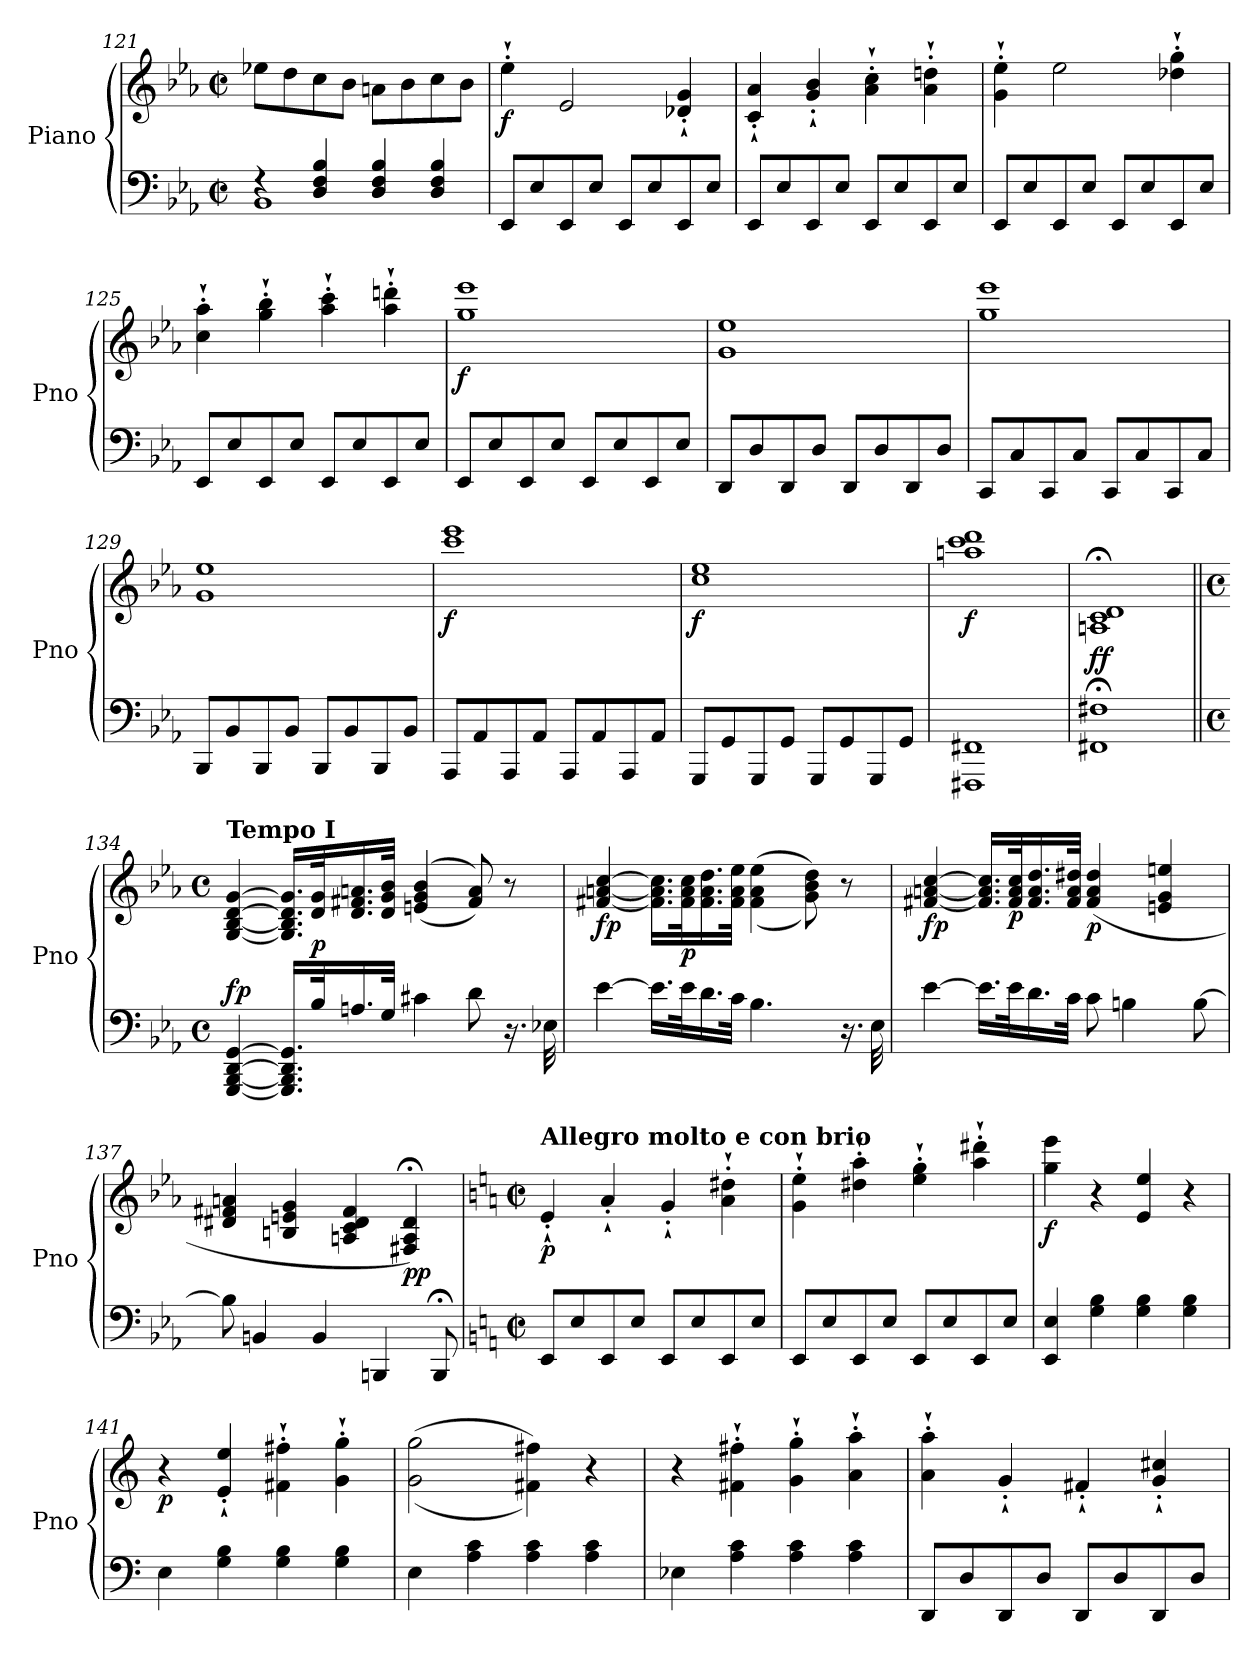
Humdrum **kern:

**kern	**kern	**dynam
*part1	*part1	*part1
*staff2	*staff1	*staff1/2
*I"Piano	*	*
*I'Pno	*	*
*clefF4	*clefG2	*
*k[b-e-a-]	*k[b-e-a-]	*
*M4/4	*M4/4	*
*met(c|)	*met(c|)	*
=121	=121	=121
*^	*	*
4rF	1BB-	8ee-X\L	.
.	.	8dd\	.
4D/ 4F/ 4B-/	.	8cc\	.
.	.	8b-\J	.
4D/ 4F/ 4B-/	.	8an\L	.
.	.	8b-\	.
4D/ 4F/ 4B-/	.	8cc\	.
.	.	8b-\J	.
*v	*v	*	*
!!LO:LB:g=z
=122	=122	=122
!	!	!LO:DY:b
8EE-/L	4ee-`'\	f
8E-/	.	.
8EE-/	2e-/	.
8E-/J	.	.
8EE-/L	.	.
8E-/	.	.
8EE-/	4d-X/`' 4g/`'	.
8E-/J	.	.
=123	=123	=123
8EE-/L	4c/`' 4a-/`'	.
8E-/	.	.
8EE-/	4g/`' 4b-/`'	.
8E-/J	.	.
8EE-/L	4a-\`' 4cc\`'	.
8E-/	.	.
8EE-/	4a-\`' 4ddn\`'	.
8E-/J	.	.
=124	=124	=124
8EE-/L	4g\`' 4ee-\`'	.
8E-/	.	.
8EE-/	2ee-\	.
8E-/J	.	.
8EE-/L	.	.
8E-/	.	.
8EE-/	4dd-X\`' 4gg\`'	.
8E-/J	.	.
=125	=125	=125
8EE-/L	4cc\`' 4aa-\`'	.
8E-/	.	.
8EE-/	4gg\`' 4bb-\`'	.
8E-/J	.	.
8EE-/L	4aa-\`' 4ccc\`'	.
8E-/	.	.
8EE-/	4aa-\`' 4dddn\`'	.
8E-/J	.	.
=126	=126	=126
!	!	!LO:DY:b
8EE-/L	1gg 1eee-	f
8E-/	.	.
8EE-/	.	.
8E-/J	.	.
8EE-/L	.	.
8E-/	.	.
8EE-/	.	.
8E-/J	.	.
!!LO:LB:g=z
=127	=127	=127
8DD/L	1g 1ee-	.
8D/	.	.
8DD/	.	.
8D/J	.	.
8DD/L	.	.
8D/	.	.
8DD/	.	.
8D/J	.	.
=128	=128	=128
8CC/L	1gg 1eee-	.
8C/	.	.
8CC/	.	.
8C/J	.	.
8CC/L	.	.
8C/	.	.
8CC/	.	.
8C/J	.	.
=129	=129	=129
8BBB-/L	1g 1ee-	.
8BB-/	.	.
8BBB-/	.	.
8BB-/J	.	.
8BBB-/L	.	.
8BB-/	.	.
8BBB-/	.	.
8BB-/J	.	.
=130	=130	=130
!	!	!LO:DY:b
8AAA-/L	1ccc 1eee-	f
8AA-/	.	.
8AAA-/	.	.
8AA-/J	.	.
8AAA-/L	.	.
8AA-/	.	.
8AAA-/	.	.
8AA-/J	.	.
=131	=131	=131
!	!	!LO:DY:b
8GGG/L	1cc 1ee-	f
8GG/	.	.
8GGG/	.	.
8GG/J	.	.
8GGG/L	.	.
8GG/	.	.
8GGG/	.	.
8GG/J	.	.
=132	=132	=132
!	!	!LO:DY:b
1FFF#X 1FF#X	1aan 1ccc 1ddd	f
=133	=133	=133
!	!	!LO:DY:b
1FF#X; 1F#X;	1An;< 1c;< 1d;<	ff
!!LO:LB:g=z
=134||	=134||	=134||
*M4/4	*M4/4	*
*met(c)	*met(c)	*
!	!LO:TX:a:B:t=Tempo I	!
!	!	!LO:DY:a=2
[4GGG/ [4BBB-/ [4DD/ [4GG/	[4G/ [4B-/ [4d/ [4g/	fp
16.GGG/] 16.BBB-/] 16.DD/] 16.GG/]LL	16.G/] 16.B-/] 16.d/] 16.g/]LL	.
!	!	!LO:DY:b
32B-/K	32d/ 32g/K	p
16.An/	16.d/ 16.f#X/ 16.an/	.
32G/JJk	32d/ 32g/ 32b-/JJk	.
4c#X\	(>(4en/ 4g/ 4b-/	.
8d\	8f#/ 8a/))	.
16.r	8r	.
32E-X\	.	.
=135	=135	=135
!	!	!LO:DY:b
[4e-\	[4f#X/ [4an/ [4cc/	fp
16.e-\LL]	16.f#\] 16.a\] 16.cc\]LL	.
!	!	!LO:DY:b
32e-\K	32f#\ 32a\ 32cc\K	p
16.d\	16.f#\ 16.a\ 16.dd\	.
32c\JJk	32f#\ 32a\ 32ee-\JJk	.
4.B-\	((4f#\ 4a\ 4ee-\	.
.	8g\ 8b-\ 8dd\))	.
16.r	8r	.
32E-\	.	.
=136	=136	=136
!	!	!LO:DY:b
[4e-\	[4f#X/ [4an/ [4cc/	fp
16.e-\LL]	16.f#/] 16.a/] 16.cc/]LL	.
!	!	!LO:DY:b
32e-\K	32f#/ 32a/ 32cc/K	p
16.d\	16.f#/ 16.a/ 16.dd/	.
32c\JJk	32f#/ 32a/ 32dd#X/JJk	.
!	!	!LO:DY:b
8c\	(>4f#/ 4a/ 4dd#/	p
4Bn\	.	.
.	4en/ 4g/ 4een/	.
[8B\	.	.
!!LO:PB:g=z
=137	=137	=137
!	!	!LO:DY:b
8B\]	4d#X/ 4f#X/ 4an/	other-dynamics
4BBn/	.	.
.	4Bn/ 4en/ 4g/	.
4BB/	.	.
.	4An/ 4c/ 4d#/ 4f#/	.
4BBBn/	.	.
!	!	!LO:DY:b
.	4F#X/;< 4A/;< 4d#/;<)	pp
8BBB;/	.	.
=138	=138	=138
*k[]	*k[]	*
*M4/4	*M4/4	*
*met(c|)	*met(c|)	*
!	!LO:TX:a:B:t=Allegro molto e con brio	!
!	!	!LO:DY:b
8EE/L	4e`'/	p
8E/	.	.
!	!	!LO:DY:b
8EE/	4a`'/	other-dynamics
8E/J	.	.
8EE/L	4g`'/	.
8E/	.	.
8EE/	4a\`' 4dd#X\`'	.
8E/J	.	.
=139	=139	=139
8EE/L	4g\`' 4ee\`'	.
8E/	.	.
8EE/	4dd#X\`' 4aa\`'	.
8E/J	.	.
8EE/L	4ee\`' 4gg\`'	.
8E/	.	.
8EE/	4aa\`' 4ddd#X\`'	.
8E/J	.	.
=140	=140	=140
!	!	!LO:DY:b
4EE/ 4E/	4gg\ 4eee\	f
4G\ 4B\	4r	.
4G\ 4B\	4e/ 4ee/	.
4G\ 4B\	4r	.
=141	=141	=141
!	!	!LO:DY:b
4E\	4r	p
4G\ 4B\	4e/`' 4ee/`'	.
4G\ 4B\	4f#X\`' 4ff#X\`'	.
4G\ 4B\	4g\`' 4gg\`'	.
=142	=142	=142
4E\	((2g\ 2gg\	.
4A\ 4c\	.	.
4A\ 4c\	4f#X\ 4ff#X\))	.
4A\ 4c\	4r	.
!!LO:LB:g=z
=143	=143	=143
4E-X\	4r	.
4A\ 4c\	4f#X\`' 4ff#X\`'	.
4A\ 4c\	4g\`' 4gg\`'	.
4A\ 4c\	4a\`' 4aa\`'	.
=144	=144	=144
8DD/L	4a\`' 4aa\`'	.
8D/	.	.
!	!	!LO:DY:b
8DD/	4g`'/	other-dynamics
8D/J	.	.
8DD/L	4f#X`'/	.
8D/	.	.
8DD/	4g/'` 4cc#X/'`	.
8D/J	.	.
=	=	=
*-	*-	*-
